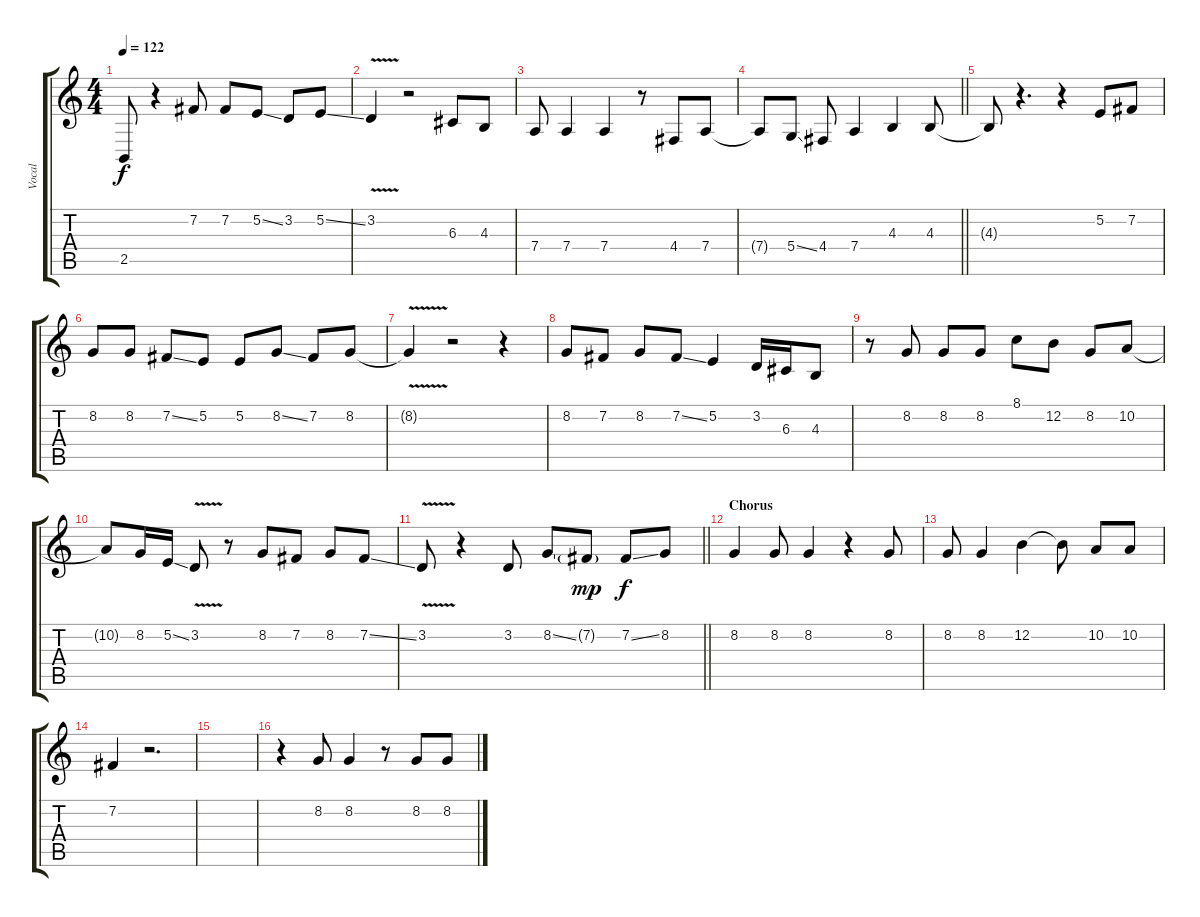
\track ("Vocal" "Vocal") {instrument viola}
\staff {score tabs}
\tuning (E4 B3 G3 D3 A2 E2) {hide}
\ts (4 4)
\tempo 122
\clef g2
\ks c
2.5.8{dy f} r.4 7.2.8 7.2.8 5.2{ss}.8 3.2.8 5.2{ss}.8 |
3.2{v}.4 r.2 6.3.8 4.3.8 |
7.4.8 7.4.4 7.4.4 r.8 4.4.8 7.4.8 |
\barLineRight lightlight
7.4{t}.8 5.4{ss}.8 4.4.8 7.4.4 4.3.4 4.3.8 |
\section ("" " ")
4.3{t}.8 r.4{d} r.4 5.2.8 7.2.8 |
8.2.8 8.2.8 7.2{ss}.8 5.2.8 5.2.8 8.2{ss}.8 7.2.8 8.2.8 |
8.2{v t}.4 r.2 r.4 |
8.2.8 7.2.8 8.2.8 7.2{ss}.8 5.2.4 3.2.16 6.3.16 4.3.8 |
r.8 8.2.8 8.2.8 8.2.8 8.1.8 12.2.8 8.2.8 10.2.8 |
10.2{t}.8 8.2.16 5.2{ss}.16 3.2{v}.8 r.8 8.2.8 7.2.8 8.2.8 7.2{ss}.8 |
\barLineRight lightlight
3.2{v}.8 r.4 3.2.8 8.2{ss}.8 7.2{g}.8{dy mp} 7.2{ss}.8{dy f} 8.2.8 |
\section ("" "Chorus")
8.2.4 8.2.8 8.2.4 r.4 8.2.8 |
8.2.8 8.2.4 12.2.4 12.2{t}.8 10.2.8 10.2.8 |
7.2.4 r.2{d} |
|
r.4 8.2.8 8.2.4 r.8 8.2.8 8.2.8
